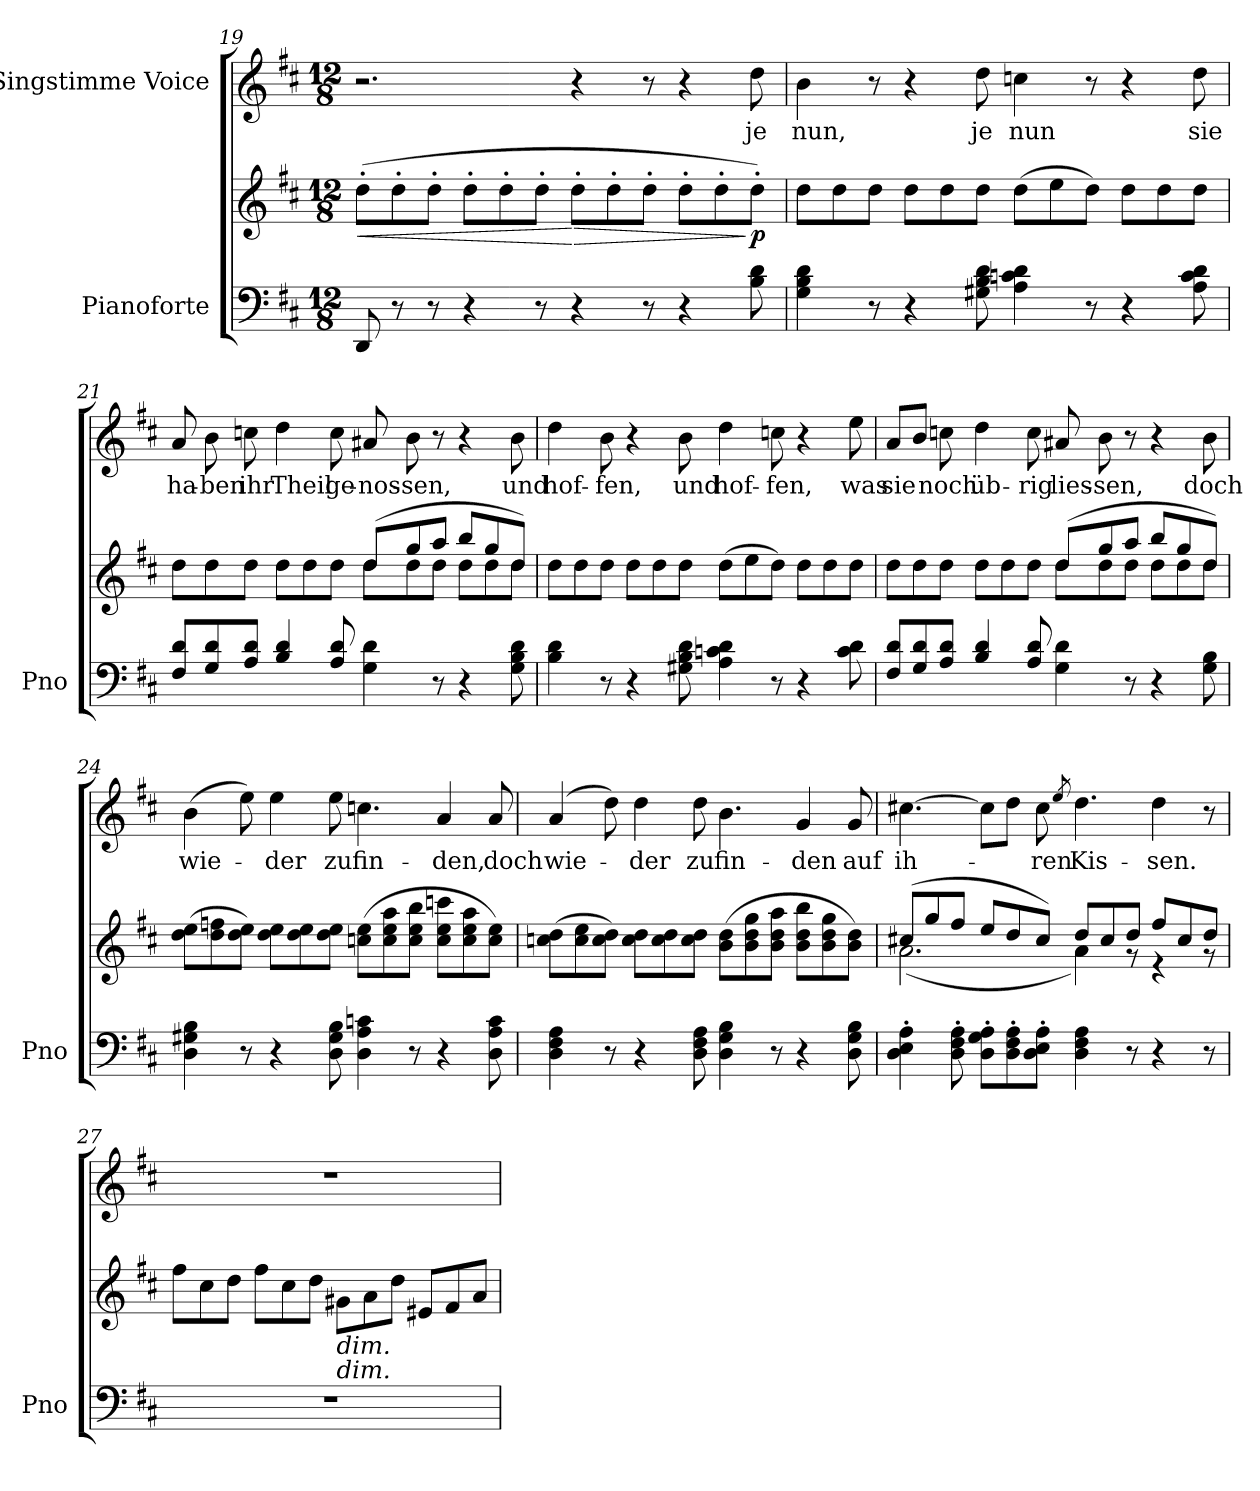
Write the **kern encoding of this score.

**kern	**kern	**dynam	**kern	**text
*part2	*part2	*part2	*part1	*part1
*staff3	*staff2	*staff2/3	*staff1	*staff1
*I"Pianoforte	*	*	*I"Singstimme Voice	*
*I'Pno	*	*	*	*
!!LO:PB:g=z
*clefF4	*clefG2	*	*clefG2	*
*k[f#c#]	*k[f#c#]	*	*k[f#c#]	*
*M12/8	*M12/8	*	*M12/8	*
=19	=19	=19	=19	=19
!	!	!LO:HP:b	!	!
8DD/	(>8dd'\L	<	2.r	.
8r	8dd'\	.	.	.
8r	8dd'\J	.	.	.
4r	8dd'\L	.	.	.
.	8dd'\	.	.	.
8r	8dd'\J	.	.	.
!	!	!LO:HP:n=1:b	!	!
4r	8dd'\L	[ >	4r	.
.	8dd'\	.	.	.
8r	8dd'\J	.	8r	.
4r	8dd'\L	.	4r	.
.	8dd'\	.	.	.
*	*	*	*MM80	*
!	!	!LO:DY:n=1:b	!	!LO:LY:b
8B\ 8d\	8dd'\J)	] p	8dd\	je
=20	=20	=20	=20	=20
!	!	!	!	!LO:LY:b
4G\ 4B\ 4d\	8dd\L	.	4b\	nun,
.	8dd\	.	.	.
8r	8dd\J	.	8r	.
4r	8dd\L	.	4r	.
.	8dd\	.	.	.
!	!	!	!	!LO:LY:b
8G#X\ 8B\ 8d\	8dd\J	.	8dd\	je
!	!	!	!	!LO:LY:b
4A\ 4cn\ 4d\	(>8dd\L	.	4ccn\	nun
.	8ee\	.	.	.
8r	8dd\J)	.	8r	.
4r	8dd\L	.	4r	.
.	8dd\	.	.	.
!	!	!	!	!LO:LY:b
8A\ 8c\ 8d\	8dd\J	.	8dd\	sie
=21	=21	=21	=21	=21
*	*^	*	*	*
!	!	!	!	!	!LO:LY:b
8F#/ 8d/L	8dd\L	2ryy	.	8a/	ha-
!	!	!	!	!	!LO:LY:b
8G/ 8d/	8dd\	.	.	8b\	-ben
!	!	!	!	!	!LO:LY:b
8A/ 8d/J	8dd\J	.	.	8ccn\	ihr
!	!	!	!	!	!LO:LY:b
4B/ 4d/	8dd\L	.	.	4dd\	Theil
.	8dd\	4ryy	.	.	.
!	!	!	!	!	!LO:LY:b
8A/ 8d/	8dd\J	.	.	8cc\	ge-
!	!	!	!	!	!LO:LY:b
4G\ 4d\	(>8dd/L	8dd\L	.	8a#X/	-nos-
!	!	!	!	!	!LO:LY:b
.	8gg/	8dd\	.	8b\	-sen,
8r	8aa/J	8dd\J	.	8r	.
4r	8bb/L	8dd\L	.	4r	.
.	8gg/	8dd\	.	.	.
!	!	!	!	!	!LO:LY:b
8G\ 8B\ 8d\	8dd/J)	8dd\J	.	8b\	und
!!LO:LB:g=z
=22	=22	=22	=22	=22	=22
!	!	!	!	!	!LO:LY:b
*	*v	*v	*	*	*
4B\ 4d\	8dd\L	.	4dd\	hof-
.	8dd\	.	.	.
!	!	!	!	!LO:LY:b
8r	8dd\J	.	8b\	-fen,
4r	8dd\L	.	4r	.
.	8dd\	.	.	.
!	!	!	!	!LO:LY:b
8G#X\ 8B\ 8d\	8dd\J	.	8b\	und
!	!	!	!	!LO:LY:b
4A\ 4cn\ 4d\	(>8dd\L	.	4dd\	hof-
.	8ee\	.	.	.
!	!	!	!	!LO:LY:b
8r	8dd\J)	.	8ccn\	-fen,
4r	8dd\L	.	4r	.
.	8dd\	.	.	.
!	!	!	!	!LO:LY:b
8c\ 8d\	8dd\J	.	8ee\	was
=23	=23	=23	=23	=23
*	*^	*	*	*
!	!	!	!	!	!LO:LY:b
8F#/ 8d/L	8dd\L	2ryy	.	8a/L	sie
8G/ 8d/	8dd\	.	.	8b/J	.
!	!	!	!	!	!LO:LY:b
8A/ 8d/J	8dd\J	.	.	8ccn\	noch
!	!	!	!	!	!LO:LY:b
4B/ 4d/	8dd\L	.	.	4dd\	üb-
.	8dd\	4ryy	.	.	.
!	!	!	!	!	!LO:LY:b
8A/ 8d/	8dd\J	.	.	8cc\	-rig
!	!	!	!	!	!LO:LY:b
4G\ 4d\	(>8dd/L	8dd\L	.	8a#X/	lies-
!	!	!	!	!	!LO:LY:b
.	8gg/	8dd\	.	8b\	-sen,
8r	8aa/J	8dd\J	.	8r	.
4r	8bb/L	8dd\L	.	4r	.
.	8gg/	8dd\	.	.	.
!	!	!	!	!	!LO:LY:b
8G\ 8B\	8dd/J)	8dd\J	.	8b\	doch
=24	=24	=24	=24	=24	=24
!	!	!	!	!	!LO:LY:b
*	*v	*v	*	*	*
4D\ 4G#X\ 4B\	(>8dd\ 8ee\L	.	(>4b\	wie-
.	8dd\ 8ffn\	.	.	.
8r	8dd\ 8ee\J)	.	8ee\)	.
!	!	!	!	!LO:LY:b
4r	8dd\ 8ee\L	.	4ee\	-der
.	8dd\ 8ee\	.	.	.
!	!	!	!	!LO:LY:b
8D\ 8G#\ 8B\	8dd\ 8ee\J	.	8ee\	zu
!	!	!	!	!LO:LY:b
4D\ 4A\ 4cn\	(>8ccn\ 8ee\L	.	4.ccn\	fin-
.	8cc\ 8ee\ 8aa\	.	.	.
8r	8cc\ 8ee\ 8bb\J	.	.	.
!	!	!	!	!LO:LY:b
4r	8cc\ 8ee\ 8cccn\L	.	4a/	-den,
.	8cc\ 8ee\ 8aa\	.	.	.
!	!	!	!	!LO:LY:b
8D\ 8A\ 8c\	8cc\ 8ee\J)	.	8a/	doch
!!LO:LB:g=z
=25	=25	=25	=25	=25
!	!	!	!	!LO:LY:b
4D\ 4F#\ 4A\	(>8ccn\ 8dd\L	.	(>4a/	wie-
.	8cc\ 8ee\	.	.	.
8r	8cc\ 8dd\J)	.	8dd\)	.
!	!	!	!	!LO:LY:b
4r	8cc\ 8dd\L	.	4dd\	-der
.	8cc\ 8dd\	.	.	.
!	!	!	!	!LO:LY:b
8D\ 8F#\ 8A\	8cc\ 8dd\J	.	8dd\	zu
!	!	!	!	!LO:LY:b
4D\ 4G\ 4B\	(>8b\ 8dd\L	.	4.b\	fin-
.	8b\ 8dd\ 8gg\	.	.	.
8r	8b\ 8dd\ 8aa\J	.	.	.
!	!	!	!	!LO:LY:b
4r	8b\ 8dd\ 8bb\L	.	4g/	-den
.	8b\ 8dd\ 8gg\	.	.	.
!	!	!	!	!LO:LY:b
8D\ 8G\ 8B\	8b\ 8dd\J)	.	8g/	auf
=26	=26	=26	=26	=26
*	*^	*	*	*
!	!	!	!	!	!LO:LY:b
4D\' 4E\' 4A\'	(>8cc#X/L	(<2.a\	.	[4.cc#X\	ih-
.	8gg/	.	.	.	.
8D\' 8F#\' 8A\'	8ff#/J	.	.	.	.
8D\' 8G\' 8A\'L	8ee/L	.	.	8cc#\L]	.
8D\' 8F#\' 8A\'	8dd/	.	.	8dd\J	.
!	!	!	!	!	!LO:LY:b
8D\' 8E\' 8A\'J	8cc#/J)	.	.	8cc#\	-ren
.	.	.	.	8qee/	.
!	!	!	!	!	!LO:LY:b
4D\ 4F#\ 4A\	8dd/L	4a\)	.	4.dd\	Kis-
.	8cc#/	.	.	.	.
8r	8dd/J	8r	.	.	.
!	!	!	!	!	!LO:LY:b
4r	8ff#/L	4r	.	4dd\	-sen.
.	8cc#/	.	.	.	.
8r	8dd/J	8r	.	8r	.
*	*v	*v	*	*	*
=27	=27	=27	=27	=27
1.r	8ff#\L	.	1.r	.
.	8cc#\	.	.	.
.	8dd\J	.	.	.
.	8ff#\L	.	.	.
.	8cc#\	.	.	.
.	8dd\J	.	.	.
!	!LO:TX:b:i:t=dim.	!	!	!
!	!LO:TX:b:i:t=dim.	!	!	!
.	8g#X\L	.	.	.
.	8a\	.	.	.
.	8dd\J	.	.	.
.	8e#X/L	.	.	.
.	8f#/	.	.	.
.	8a/J	.	.	.
=	=	=	=	=
*-	*-	*-	*-	*-
